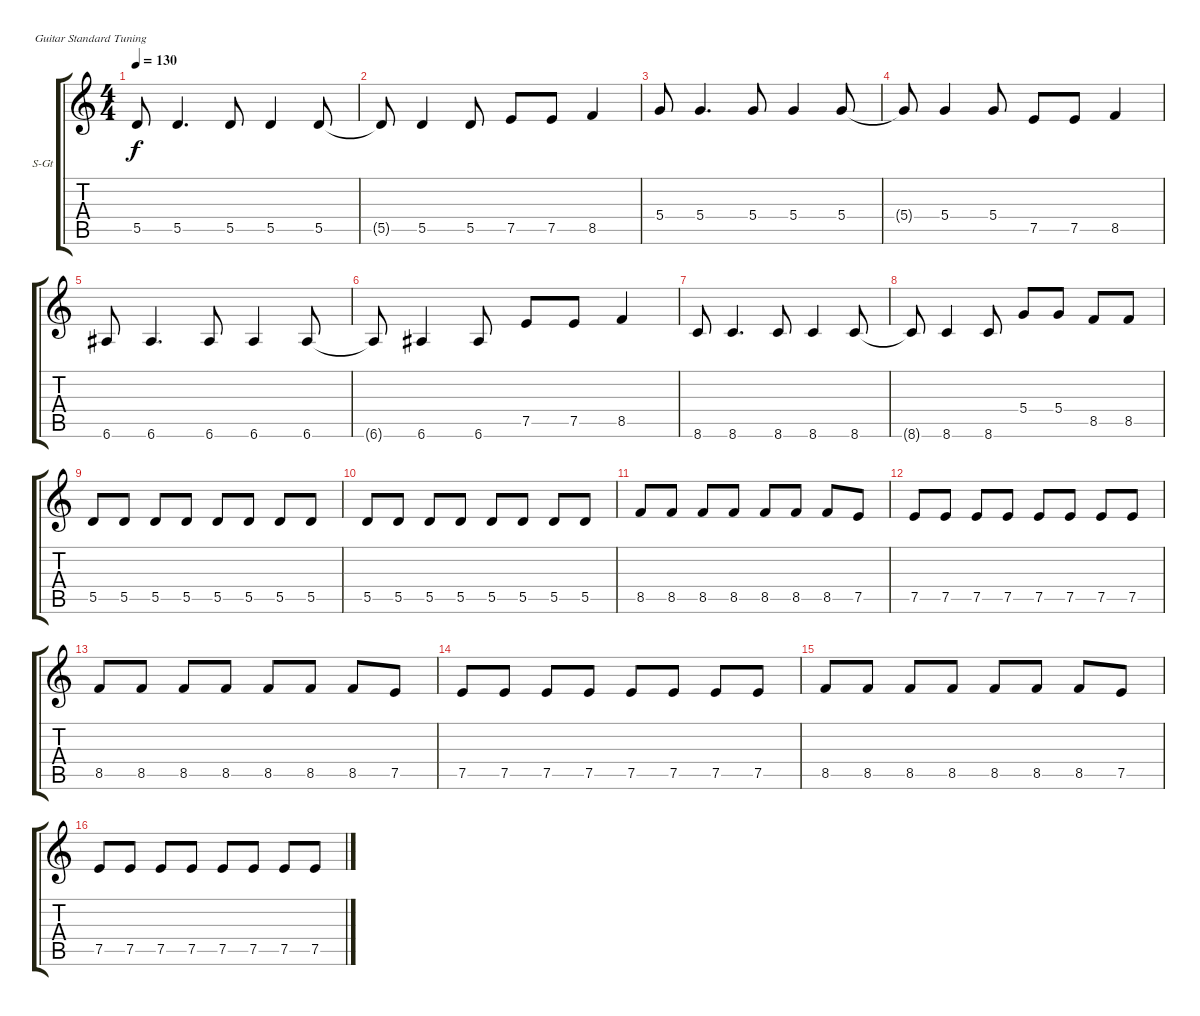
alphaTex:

\bracketExtendMode groupsimilarinstruments
\firstSystemTrackNameOrientation horizontal
\otherSystemsTrackNameOrientation horizontal
\track ("Track 1" "S-Gt") {instrument acousticguitarsteel}
\staff {score tabs}
\tuning (E4 B3 G3 D3 A2 E2)
\ts (4 4)
\tempo 130
\clef g2
\ks c
5.5.8{dy f} 5.5.4{d} 5.5.8 5.5.4 5.5.8 |
5.5{t}.8 5.5.4 5.5.8 7.5.8 7.5.8 8.5.4 |
5.4.8 5.4.4{d} 5.4.8 5.4.4 5.4.8 |
5.4{t}.8 5.4.4 5.4.8 7.5.8 7.5.8 8.5.4 |
6.6.8 6.6.4{d} 6.6.8 6.6.4 6.6.8 |
6.6{t}.8 6.6.4 6.6.8 7.5.8 7.5.8 8.5.4 |
8.6.8 8.6.4{d} 8.6.8 8.6.4 8.6.8 |
8.6{t}.8 8.6.4 8.6.8 5.4.8 5.4.8 8.5.8 8.5.8 |
5.5.8 5.5.8 5.5.8 5.5.8 5.5.8 5.5.8 5.5.8 5.5.8 |
5.5.8 5.5.8 5.5.8 5.5.8 5.5.8 5.5.8 5.5.8 5.5.8 |
8.5.8 8.5.8 8.5.8 8.5.8 8.5.8 8.5.8 8.5.8 7.5.8 |
7.5.8 7.5.8 7.5.8 7.5.8 7.5.8 7.5.8 7.5.8 7.5.8 |
8.5.8 8.5.8 8.5.8 8.5.8 8.5.8 8.5.8 8.5.8 7.5.8 |
7.5.8 7.5.8 7.5.8 7.5.8 7.5.8 7.5.8 7.5.8 7.5.8 |
8.5.8 8.5.8 8.5.8 8.5.8 8.5.8 8.5.8 8.5.8 7.5.8 |
7.5.8 7.5.8 7.5.8 7.5.8 7.5.8 7.5.8 7.5.8 7.5.8
